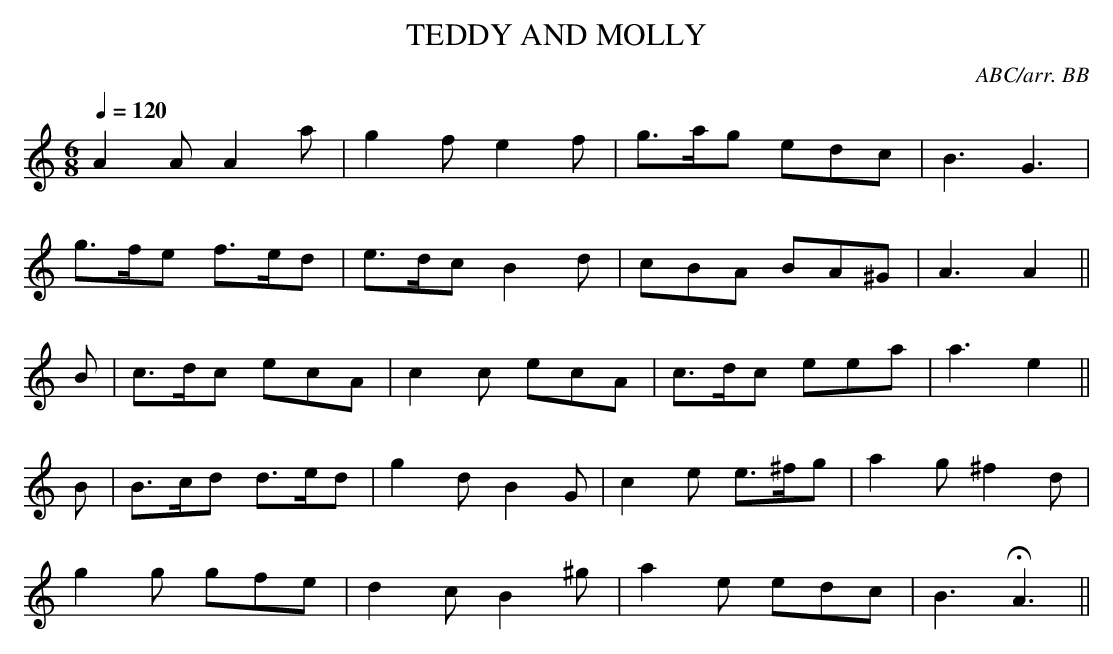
X:1
T:TEDDY AND MOLLY
C:ABC/arr. BB
it's not a dance tune. It has a quasi-Carolan feeling to
it but I don't know if that means anything.
L:1/8
M:6/8
Q:1/4=120
K:Am % source key = Gm
A2A A2a|g2f e2f|g>ag edc|B3 G3|
g>fe f>ed|e>dc B2d|cBA BA^G|A3 A2 ||
B|c>dc ecA|c2c ecA|c>dc eea|a3 e2 ||
B|B>cd d>ed|g2d B2G|c2e e>^fg|a2g ^f2d|
g2g gfe|d2c B2^g|a2e edc|B3 HA3 ||
